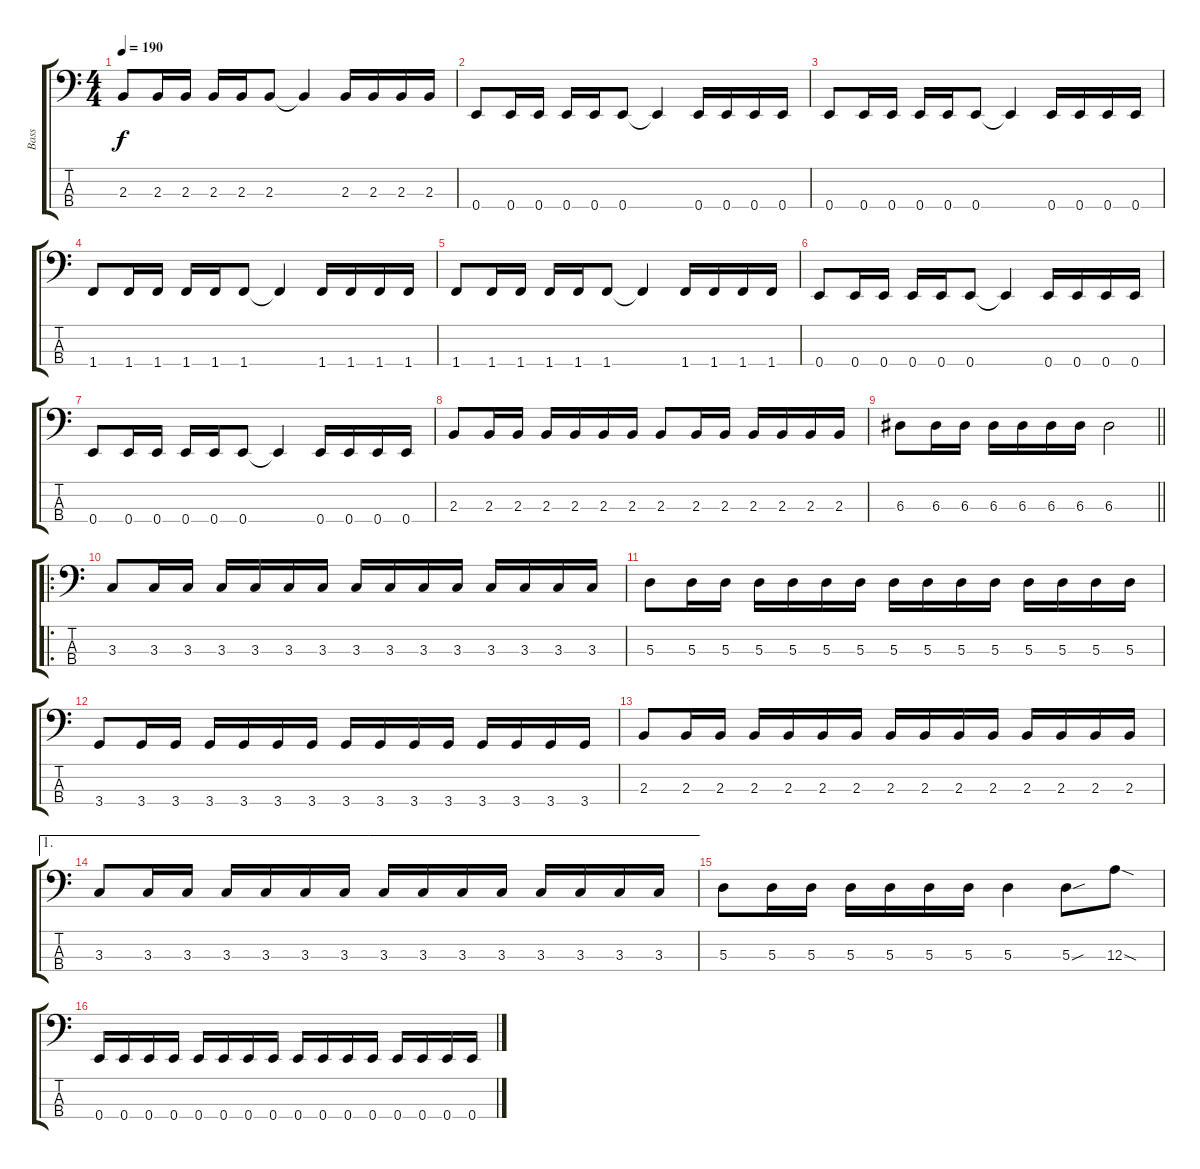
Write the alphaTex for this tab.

\track ("Bass" "Bass") {instrument slapbass2}
\staff {score tabs}
\tuning (G2 D2 A1 E1) {hide}
\ts (4 4)
\tempo 190
\clef f4
\ks c
2.3.8{dy f} 2.3.16 2.3.16 2.3.16 2.3.16 2.3.8 2.3{t}.4 2.3.16 2.3.16 2.3.16 2.3.16 |
0.4.8 0.4.16 0.4.16 0.4.16 0.4.16 0.4.8 0.4{t}.4 0.4.16 0.4.16 0.4.16 0.4.16 |
0.4.8 0.4.16 0.4.16 0.4.16 0.4.16 0.4.8 0.4{t}.4 0.4.16 0.4.16 0.4.16 0.4.16 |
1.4.8 1.4.16 1.4.16 1.4.16 1.4.16 1.4.8 1.4{t}.4 1.4.16 1.4.16 1.4.16 1.4.16 |
1.4.8 1.4.16 1.4.16 1.4.16 1.4.16 1.4.8 1.4{t}.4 1.4.16 1.4.16 1.4.16 1.4.16 |
0.4.8 0.4.16 0.4.16 0.4.16 0.4.16 0.4.8 0.4{t}.4 0.4.16 0.4.16 0.4.16 0.4.16 |
0.4.8 0.4.16 0.4.16 0.4.16 0.4.16 0.4.8 0.4{t}.4 0.4.16 0.4.16 0.4.16 0.4.16 |
2.3.8 2.3.16 2.3.16 2.3.16 2.3.16 2.3.16 2.3.16 2.3.8 2.3.16 2.3.16 2.3.16 2.3.16 2.3.16 2.3.16 |
\barLineRight lightlight
6.3.8 6.3.16 6.3.16 6.3.16 6.3.16 6.3.16 6.3.16 6.3.2 |
\ro
3.3.8 3.3.16 3.3.16 3.3.16 3.3.16 3.3.16 3.3.16 3.3.16 3.3.16 3.3.16 3.3.16 3.3.16 3.3.16 3.3.16 3.3.16 |
5.3.8 5.3.16 5.3.16 5.3.16 5.3.16 5.3.16 5.3.16 5.3.16 5.3.16 5.3.16 5.3.16 5.3.16 5.3.16 5.3.16 5.3.16 |
3.4.8 3.4.16 3.4.16 3.4.16 3.4.16 3.4.16 3.4.16 3.4.16 3.4.16 3.4.16 3.4.16 3.4.16 3.4.16 3.4.16 3.4.16 |
2.3.8 2.3.16 2.3.16 2.3.16 2.3.16 2.3.16 2.3.16 2.3.16 2.3.16 2.3.16 2.3.16 2.3.16 2.3.16 2.3.16 2.3.16 |
\ae 1
3.3.8 3.3.16 3.3.16 3.3.16 3.3.16 3.3.16 3.3.16 3.3.16 3.3.16 3.3.16 3.3.16 3.3.16 3.3.16 3.3.16 3.3.16 |
5.3.8 5.3.16 5.3.16 5.3.16 5.3.16 5.3.16 5.3.16 5.3.4 5.3{sou}.8 12.3{sod}.8 |
0.4.16 0.4.16 0.4.16 0.4.16 0.4.16 0.4.16 0.4.16 0.4.16 0.4.16 0.4.16 0.4.16 0.4.16 0.4.16 0.4.16 0.4.16 0.4.16
